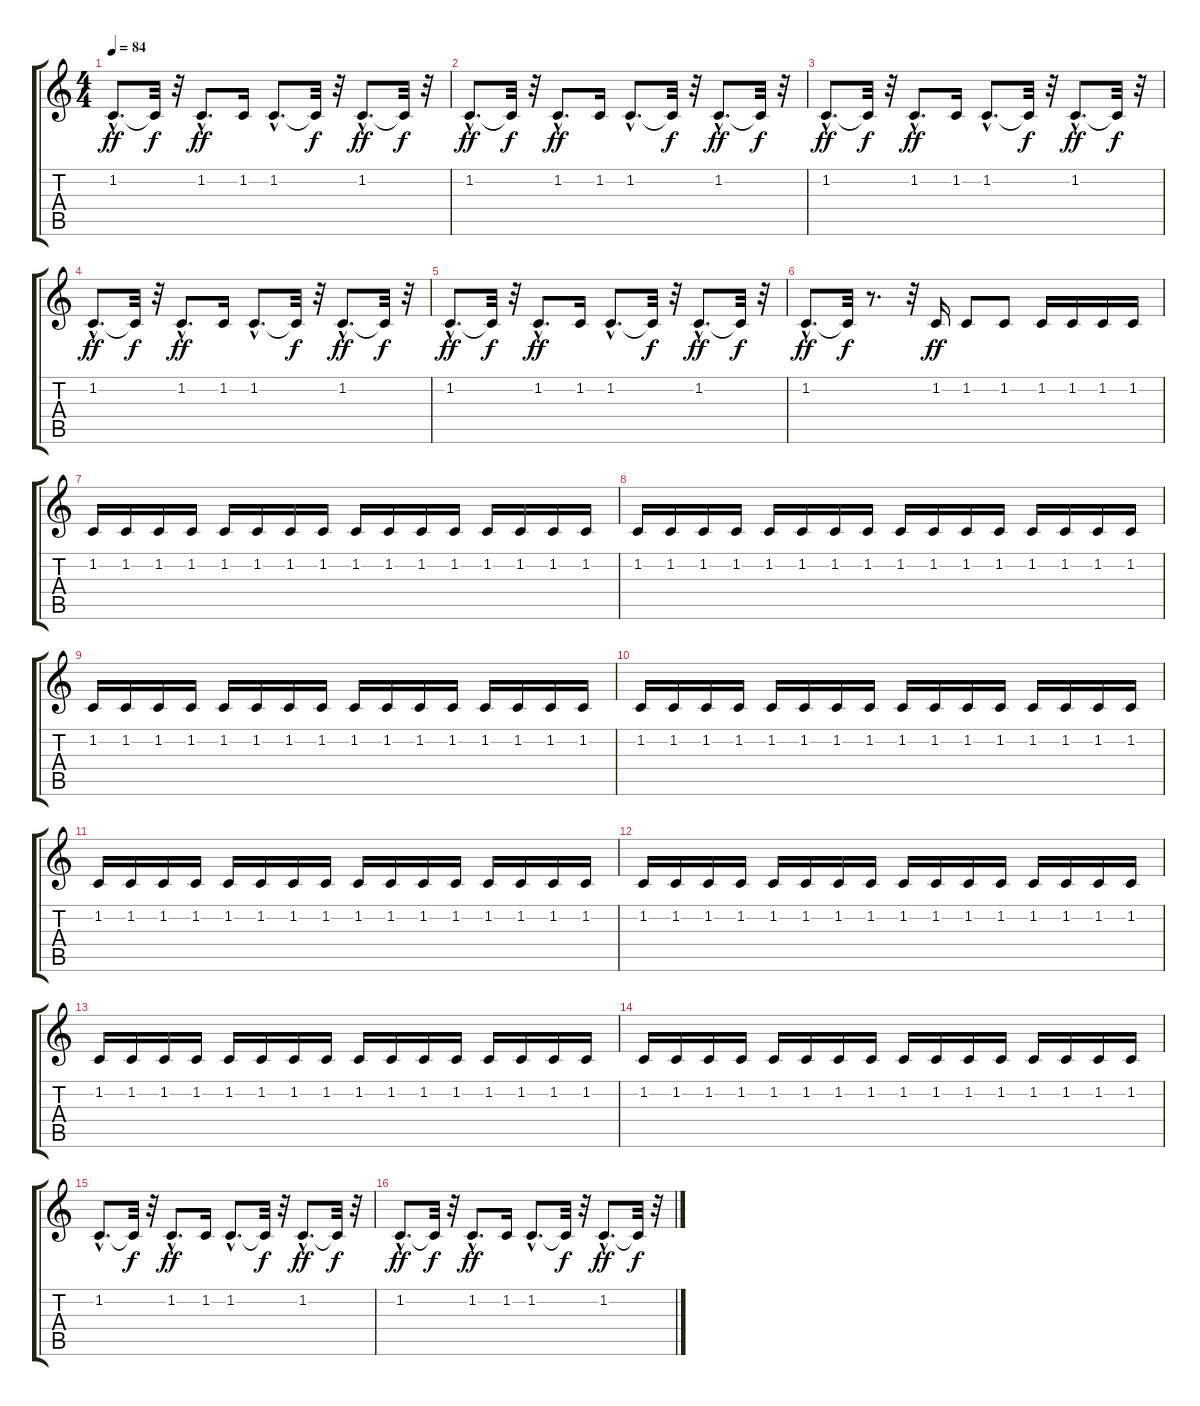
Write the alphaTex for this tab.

\track "" {instrument gunshot}
\staff {score tabs}
\tuning (E4 B3 G3 D3 A2 E2) {hide}
\ts (4 4)
\tempo 84
\clef g2
\ks c
1.2{hac}.8{d dy ff} 1.2{t}.32{dy f} r.32 1.2{hac}.8{d dy ff} 1.2.16 1.2{hac}.8{d} 1.2{t}.32{dy f} r.32 1.2{hac}.8{d dy ff} 1.2{t}.32{dy f} r.32 |
1.2{hac}.8{d dy ff} 1.2{t}.32{dy f} r.32 1.2{hac}.8{d dy ff} 1.2.16 1.2{hac}.8{d} 1.2{t}.32{dy f} r.32 1.2{hac}.8{d dy ff} 1.2{t}.32{dy f} r.32 |
1.2{hac}.8{d dy ff} 1.2{t}.32{dy f} r.32 1.2{hac}.8{d dy ff} 1.2.16 1.2{hac}.8{d} 1.2{t}.32{dy f} r.32 1.2{hac}.8{d dy ff} 1.2{t}.32{dy f} r.32 |
1.2{hac}.8{d dy ff} 1.2{t}.32{dy f} r.32 1.2{hac}.8{d dy ff} 1.2.16 1.2{hac}.8{d} 1.2{t}.32{dy f} r.32 1.2{hac}.8{d dy ff} 1.2{t}.32{dy f} r.32 |
1.2{hac}.8{d dy ff} 1.2{t}.32{dy f} r.32 1.2{hac}.8{d dy ff} 1.2.16 1.2{hac}.8{d} 1.2{t}.32{dy f} r.32 1.2{hac}.8{d dy ff} 1.2{t}.32{dy f} r.32 |
1.2{hac}.8{d dy ff} 1.2{t}.32{dy f} r.8{d} r.32 1.2.16{dy ff} 1.2.8 1.2.8 1.2.16 1.2.16 1.2.16 1.2.16 |
1.2.16 1.2.16 1.2.16 1.2.16 1.2.16 1.2.16 1.2.16 1.2.16 1.2.16 1.2.16 1.2.16 1.2.16 1.2.16 1.2.16 1.2.16 1.2.16 |
1.2.16 1.2.16 1.2.16 1.2.16 1.2.16 1.2.16 1.2.16 1.2.16 1.2.16 1.2.16 1.2.16 1.2.16 1.2.16 1.2.16 1.2.16 1.2.16 |
1.2.16 1.2.16 1.2.16 1.2.16 1.2.16 1.2.16 1.2.16 1.2.16 1.2.16 1.2.16 1.2.16 1.2.16 1.2.16 1.2.16 1.2.16 1.2.16 |
1.2.16 1.2.16 1.2.16 1.2.16 1.2.16 1.2.16 1.2.16 1.2.16 1.2.16 1.2.16 1.2.16 1.2.16 1.2.16 1.2.16 1.2.16 1.2.16 |
1.2.16 1.2.16 1.2.16 1.2.16 1.2.16 1.2.16 1.2.16 1.2.16 1.2.16 1.2.16 1.2.16 1.2.16 1.2.16 1.2.16 1.2.16 1.2.16 |
1.2.16 1.2.16 1.2.16 1.2.16 1.2.16 1.2.16 1.2.16 1.2.16 1.2.16 1.2.16 1.2.16 1.2.16 1.2.16 1.2.16 1.2.16 1.2.16 |
1.2.16 1.2.16 1.2.16 1.2.16 1.2.16 1.2.16 1.2.16 1.2.16 1.2.16 1.2.16 1.2.16 1.2.16 1.2.16 1.2.16 1.2.16 1.2.16 |
1.2.16 1.2.16 1.2.16 1.2.16 1.2.16 1.2.16 1.2.16 1.2.16 1.2.16 1.2.16 1.2.16 1.2.16 1.2.16 1.2.16 1.2.16 1.2.16 |
1.2{hac}.8{d} 1.2{t}.32{dy f} r.32 1.2{hac}.8{d dy ff} 1.2.16 1.2{hac}.8{d} 1.2{t}.32{dy f} r.32 1.2{hac}.8{d dy ff} 1.2{t}.32{dy f} r.32 |
1.2{hac}.8{d dy ff} 1.2{t}.32{dy f} r.32 1.2{hac}.8{d dy ff} 1.2.16 1.2{hac}.8{d} 1.2{t}.32{dy f} r.32 1.2{hac}.8{d dy ff} 1.2{t}.32{dy f} r.32
